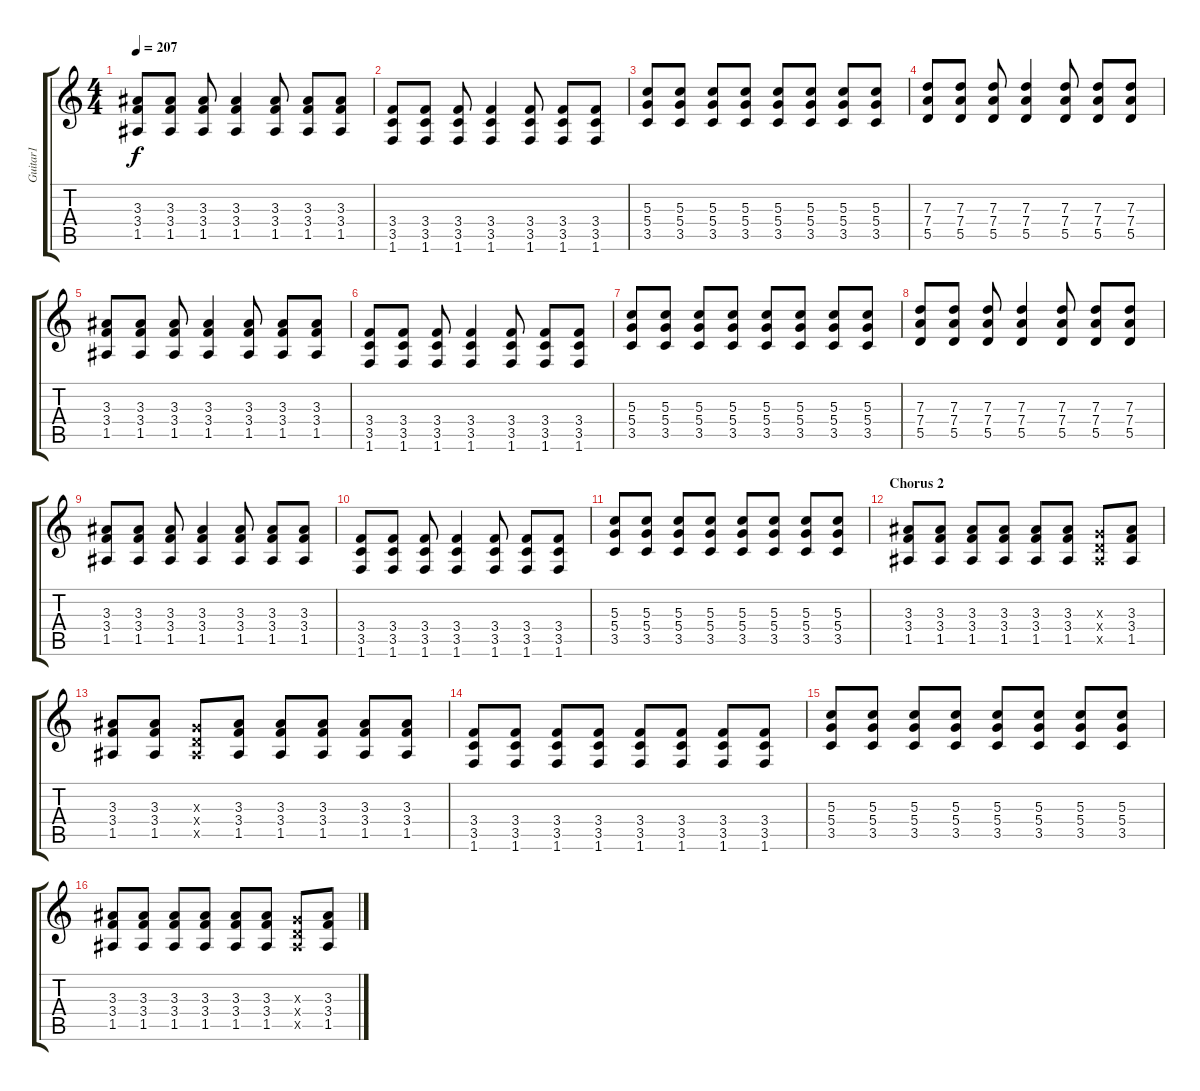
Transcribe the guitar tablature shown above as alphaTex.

\track ("Guitar1" "Guitar1") {instrument distortionguitar}
\staff {score tabs}
\tuning (E4 B3 G3 D3 A2 E2) {hide}
\ts (4 4)
\tempo 207
\clef g2
\ks c
(3.3 3.4 1.5).8{dy f} (3.3 3.4 1.5).8 (3.3 3.4 1.5).8 (3.3 3.4 1.5).4 (3.3 3.4 1.5).8 (3.3 3.4 1.5).8 (3.3 3.4 1.5).8 |
(3.4 3.5 1.6).8 (3.4 3.5 1.6).8 (3.4 3.5 1.6).8 (3.4 3.5 1.6).4 (3.4 3.5 1.6).8 (3.4 3.5 1.6).8 (3.4 3.5 1.6).8 |
(5.3 5.4 3.5).8 (5.3 5.4 3.5).8 (5.3 5.4 3.5).8 (5.3 5.4 3.5).8 (5.3 5.4 3.5).8 (5.3 5.4 3.5).8 (5.3 5.4 3.5).8 (5.3 5.4 3.5).8 |
(7.3 7.4 5.5).8 (7.3 7.4 5.5).8 (7.3 7.4 5.5).8 (7.3 7.4 5.5).4 (7.3 7.4 5.5).8 (7.3 7.4 5.5).8 (7.3 7.4 5.5).8 |
(3.3 3.4 1.5).8 (3.3 3.4 1.5).8 (3.3 3.4 1.5).8 (3.3 3.4 1.5).4 (3.3 3.4 1.5).8 (3.3 3.4 1.5).8 (3.3 3.4 1.5).8 |
(3.4 3.5 1.6).8 (3.4 3.5 1.6).8 (3.4 3.5 1.6).8 (3.4 3.5 1.6).4 (3.4 3.5 1.6).8 (3.4 3.5 1.6).8 (3.4 3.5 1.6).8 |
(5.3 5.4 3.5).8 (5.3 5.4 3.5).8 (5.3 5.4 3.5).8 (5.3 5.4 3.5).8 (5.3 5.4 3.5).8 (5.3 5.4 3.5).8 (5.3 5.4 3.5).8 (5.3 5.4 3.5).8 |
(7.3 7.4 5.5).8 (7.3 7.4 5.5).8 (7.3 7.4 5.5).8 (7.3 7.4 5.5).4 (7.3 7.4 5.5).8 (7.3 7.4 5.5).8 (7.3 7.4 5.5).8 |
(3.3 3.4 1.5).8 (3.3 3.4 1.5).8 (3.3 3.4 1.5).8 (3.3 3.4 1.5).4 (3.3 3.4 1.5).8 (3.3 3.4 1.5).8 (3.3 3.4 1.5).8 |
(3.4 3.5 1.6).8 (3.4 3.5 1.6).8 (3.4 3.5 1.6).8 (3.4 3.5 1.6).4 (3.4 3.5 1.6).8 (3.4 3.5 1.6).8 (3.4 3.5 1.6).8 |
(5.3 5.4 3.5).8 (5.3 5.4 3.5).8 (5.3 5.4 3.5).8 (5.3 5.4 3.5).8 (5.3 5.4 3.5).8 (5.3 5.4 3.5).8 (5.3 5.4 3.5).8 (5.3 5.4 3.5).8 |
\section ("" "Chorus 2")
(3.3 3.4 1.5).8 (3.3 3.4 1.5).8 (3.3 3.4 1.5).8 (3.3 3.4 1.5).8 (3.3 3.4 1.5).8 (3.3 3.4 1.5).8 (0.3{x} 0.4{x} 1.5{x}).8 (3.3 3.4 1.5).8 |
(3.3 3.4 1.5).8 (3.3 3.4 1.5).8 (0.3{x} 0.4{x} 1.5{x}).8 (3.3 3.4 1.5).8 (3.3 3.4 1.5).8 (3.3 3.4 1.5).8 (3.3 3.4 1.5).8 (3.3 3.4 1.5).8 |
(3.4 3.5 1.6).8 (3.4 3.5 1.6).8 (3.4 3.5 1.6).8 (3.4 3.5 1.6).8 (3.4 3.5 1.6).8 (3.4 3.5 1.6).8 (3.4 3.5 1.6).8 (3.4 3.5 1.6).8 |
(5.3 5.4 3.5).8 (5.3 5.4 3.5).8 (5.3 5.4 3.5).8 (5.3 5.4 3.5).8 (5.3 5.4 3.5).8 (5.3 5.4 3.5).8 (5.3 5.4 3.5).8 (5.3 5.4 3.5).8 |
(3.3 3.4 1.5).8 (3.3 3.4 1.5).8 (3.3 3.4 1.5).8 (3.3 3.4 1.5).8 (3.3 3.4 1.5).8 (3.3 3.4 1.5).8 (0.3{x} 0.4{x} 1.5{x}).8 (3.3 3.4 1.5).8
